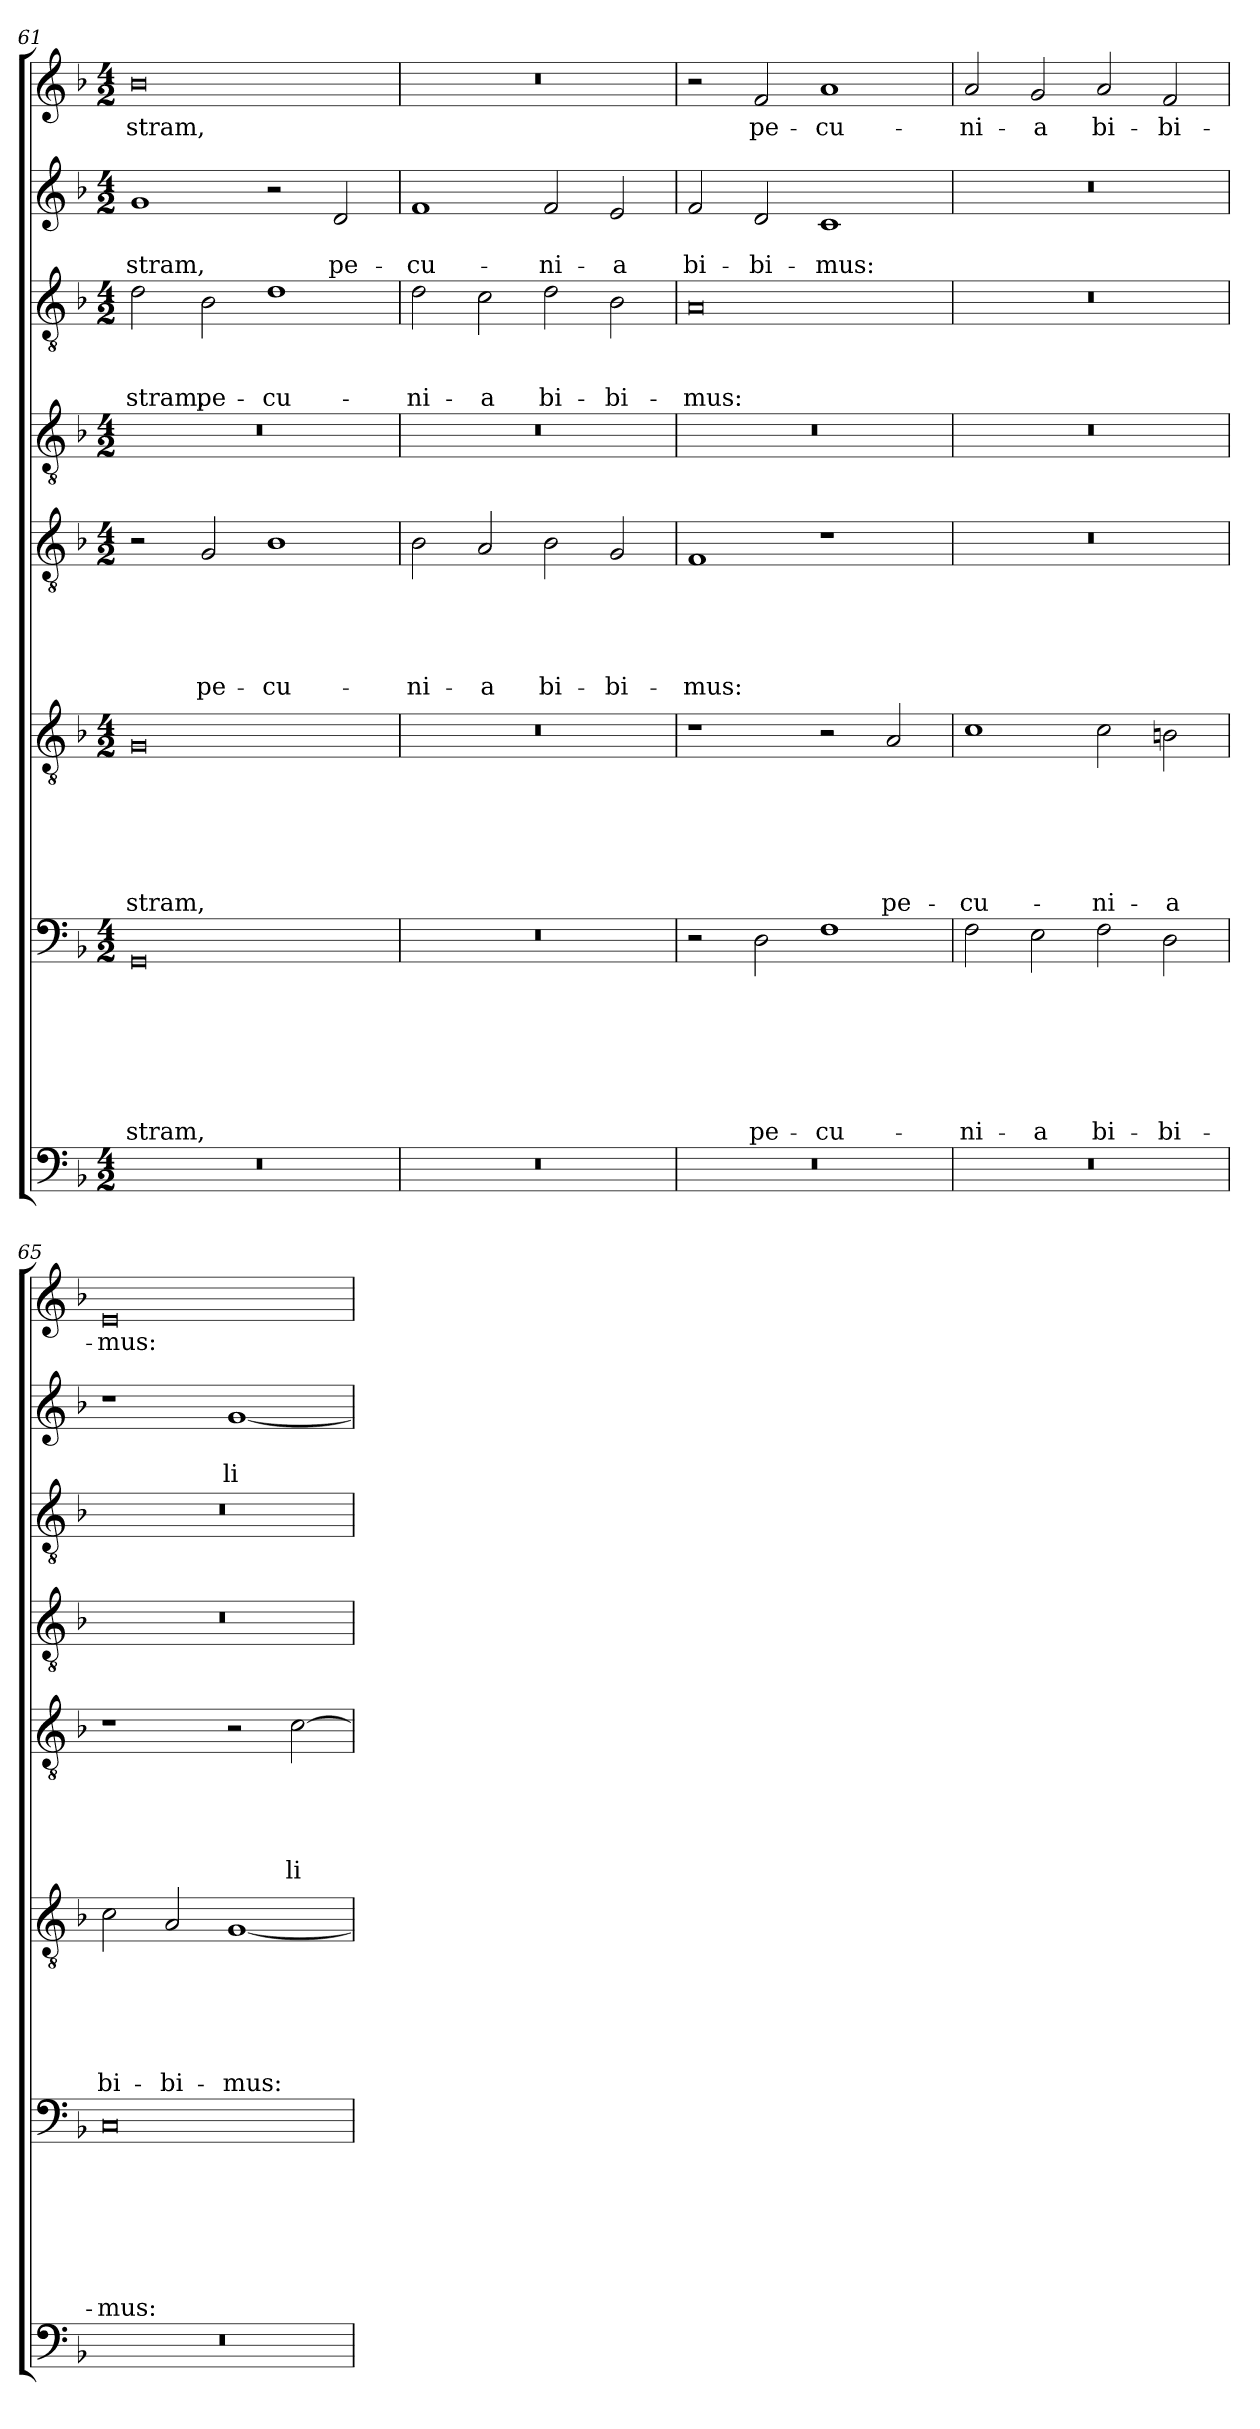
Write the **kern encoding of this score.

**kern	**kern	**text	**text	**text	**text	**text	**text	**text	**kern	**text	**text	**text	**text	**text	**text	**kern	**text	**text	**text	**text	**text	**kern	**kern	**text	**text	**text	**kern	**text	**text	**kern	**text
*part8	*part7	*part7	*part7	*part7	*part7	*part7	*part7	*part7	*part6	*part6	*part6	*part6	*part6	*part6	*part6	*part5	*part5	*part5	*part5	*part5	*part5	*part4	*part3	*part3	*part3	*part3	*part2	*part2	*part2	*part1	*part1
*staff8	*staff7	*staff7	*staff7	*staff7	*staff7	*staff7	*staff7	*staff7	*staff6	*staff6	*staff6	*staff6	*staff6	*staff6	*staff6	*staff5	*staff5	*staff5	*staff5	*staff5	*staff5	*staff4	*staff3	*staff3	*staff3	*staff3	*staff2	*staff2	*staff2	*staff1	*staff1
*clefF4	*clefF4	*	*	*	*	*	*	*	*clefGv2	*	*	*	*	*	*	*clefGv2	*	*	*	*	*	*clefGv2	*clefGv2	*	*	*	*clefG2	*	*	*clefG2	*
*k[b-]	*k[b-]	*	*	*	*	*	*	*	*k[b-]	*	*	*	*	*	*	*k[b-]	*	*	*	*	*	*k[b-]	*k[b-]	*	*	*	*k[b-]	*	*	*k[b-]	*
*d:	*d:	*	*	*	*	*	*	*	*d:	*	*	*	*	*	*	*d:	*	*	*	*	*	*d:	*d:	*	*	*	*d:	*	*	*d:	*
*M4/2	*M4/2	*	*	*	*	*	*	*	*M4/2	*	*	*	*	*	*	*M4/2	*	*	*	*	*	*M4/2	*M4/2	*	*	*	*M4/2	*	*	*M4/2	*
=61	=61	=61	=61	=61	=61	=61	=61	=61	=61	=61	=61	=61	=61	=61	=61	=61	=61	=61	=61	=61	=61	=61	=61	=61	=61	=61	=61	=61	=61	=61	=61
0r	0GG	.	.	.	.	.	.	-stram,	0G	.	.	.	.	.	-stram,	2r	.	.	.	.	.	0r	2d\	.	.	-stram,	1g	.	-stram,	0b-	-stram,
.	.	.	.	.	.	.	.	.	.	.	.	.	.	.	.	2G/	.	.	.	.	pe-	.	2B-\	.	.	pe-	.	.	.	.	.
.	.	.	.	.	.	.	.	.	.	.	.	.	.	.	.	1B-	.	.	.	.	-cu-	.	1d	.	.	-cu-	2r	.	.	.	.
.	.	.	.	.	.	.	.	.	.	.	.	.	.	.	.	.	.	.	.	.	.	.	.	.	.	.	2d/	.	pe-	.	.
=62	=62	=62	=62	=62	=62	=62	=62	=62	=62	=62	=62	=62	=62	=62	=62	=62	=62	=62	=62	=62	=62	=62	=62	=62	=62	=62	=62	=62	=62	=62	=62
0r	0r	.	.	.	.	.	.	.	0r	.	.	.	.	.	.	2B-\	.	.	.	.	-ni-	0r	2d\	.	.	-ni-	1f	.	-cu-	0r	.
.	.	.	.	.	.	.	.	.	.	.	.	.	.	.	.	2A/	.	.	.	.	-a	.	2c\	.	.	-a	.	.	.	.	.
.	.	.	.	.	.	.	.	.	.	.	.	.	.	.	.	2B-\	.	.	.	.	bi-	.	2d\	.	.	bi-	2f/	.	-ni-	.	.
.	.	.	.	.	.	.	.	.	.	.	.	.	.	.	.	2G/	.	.	.	.	-bi-	.	2B-\	.	.	-bi-	2e/	.	-a	.	.
=63	=63	=63	=63	=63	=63	=63	=63	=63	=63	=63	=63	=63	=63	=63	=63	=63	=63	=63	=63	=63	=63	=63	=63	=63	=63	=63	=63	=63	=63	=63	=63
0r	2r	.	.	.	.	.	.	.	1r	.	.	.	.	.	.	1F	.	.	.	.	-mus:	0r	0A	.	.	-mus:	2f/	.	bi-	2r	.
.	2D\	.	.	.	.	.	.	pe-	.	.	.	.	.	.	.	.	.	.	.	.	.	.	.	.	.	.	2d/	.	-bi-	2f/	pe-
.	1F	.	.	.	.	.	.	-cu-	2r	.	.	.	.	.	.	1r	.	.	.	.	.	.	.	.	.	.	1c	.	-mus:	1a	-cu-
.	.	.	.	.	.	.	.	.	2A/	.	.	.	.	.	pe-	.	.	.	.	.	.	.	.	.	.	.	.	.	.	.	.
=64	=64	=64	=64	=64	=64	=64	=64	=64	=64	=64	=64	=64	=64	=64	=64	=64	=64	=64	=64	=64	=64	=64	=64	=64	=64	=64	=64	=64	=64	=64	=64
0r	2F\	.	.	.	.	.	.	-ni-	1c	.	.	.	.	.	-cu-	0r	.	.	.	.	.	0r	0r	.	.	.	0r	.	.	2a/	-ni-
.	2E\	.	.	.	.	.	.	-a	.	.	.	.	.	.	.	.	.	.	.	.	.	.	.	.	.	.	.	.	.	2g/	-a
.	2F\	.	.	.	.	.	.	bi-	2c\	.	.	.	.	.	-ni-	.	.	.	.	.	.	.	.	.	.	.	.	.	.	2a/	bi-
.	2D\	.	.	.	.	.	.	-bi-	2Bn\	.	.	.	.	.	-a	.	.	.	.	.	.	.	.	.	.	.	.	.	.	2f/	-bi-
!!LO:LB:g=z
=65	=65	=65	=65	=65	=65	=65	=65	=65	=65	=65	=65	=65	=65	=65	=65	=65	=65	=65	=65	=65	=65	=65	=65	=65	=65	=65	=65	=65	=65	=65	=65
0r	0C	.	.	.	.	.	.	-mus:	2c\	.	.	.	.	.	bi-	1r	.	.	.	.	.	0r	0r	.	.	.	1r	.	.	0e	-mus:
.	.	.	.	.	.	.	.	.	2A/	.	.	.	.	.	-bi-	.	.	.	.	.	.	.	.	.	.	.	.	.	.	.	.
.	.	.	.	.	.	.	.	.	[1G	.	.	.	.	.	-mus:	2r	.	.	.	.	.	.	.	.	.	.	[1g	.	li-	.	.
.	.	.	.	.	.	.	.	.	.	.	.	.	.	.	.	[2c\	.	.	.	.	li-	.	.	.	.	.	.	.	.	.	.
=	=	=	=	=	=	=	=	=	=	=	=	=	=	=	=	=	=	=	=	=	=	=	=	=	=	=	=	=	=	=	=
*-	*-	*-	*-	*-	*-	*-	*-	*-	*-	*-	*-	*-	*-	*-	*-	*-	*-	*-	*-	*-	*-	*-	*-	*-	*-	*-	*-	*-	*-	*-	*-
